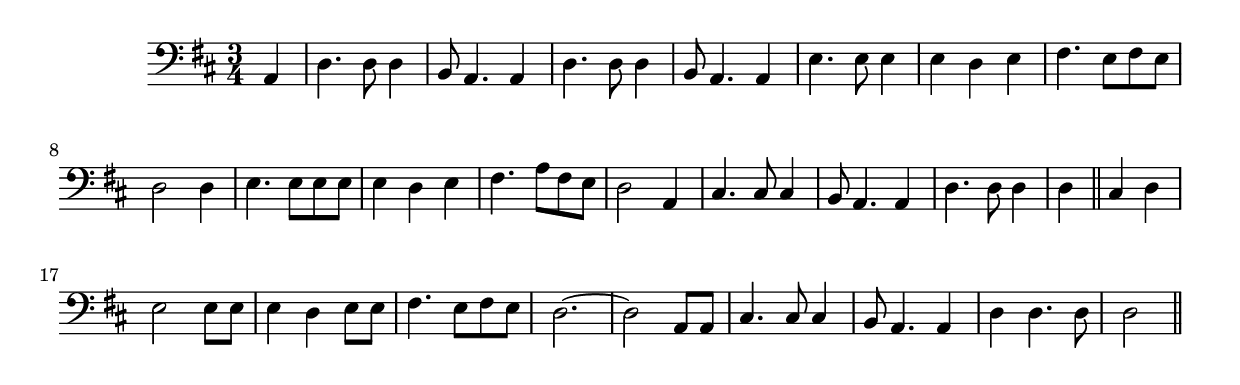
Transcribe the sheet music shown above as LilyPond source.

\version "2.19.49"
%{\header {
  title = "I Ride an Old Paint (United States)"
  composer = "anonymous"
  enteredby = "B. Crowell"
}%}
\score{{\key d \major
\time 3/4
%{\tempo 4=100
%}\clef bass
\transpose g d{\relative c {
  \partial 4
  d4 | g4. g8 g4 | e8 d4. d4 | g4. g8 g4 | e8 d4. d4 | a'4. a8 a4 | a4 g a | b4. a8 b a | g2 g4 |
  a4. a8 a a | a4 g a | b4. d8 b a | g2 d4 | fis4. fis8 fis4 | e8 d4. d4 | g4. g8 g4 | g4 \bar "||" fis g |
  a2 a8 a | a4 g a8 a | b4. a8 b a | g2.~ | g2 d8 d | fis4. fis8 fis4 | e8 d4. d4 | g4 g4. g8 | g2
  \bar "||"
}}

}}